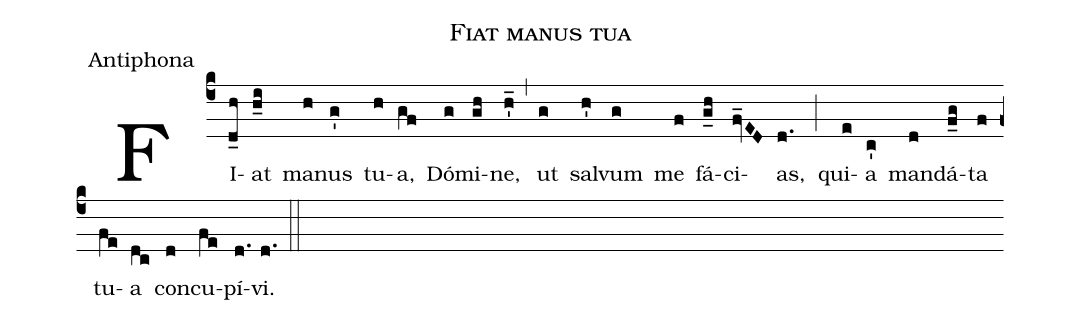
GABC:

name:Fiat manus tua;
office-part:Antiphona;
%%
(c4)FI(d_h)at(h_i) ma(h)nus(g') tu(h)a,(gf) Dó(g)mi(gh)ne,(h'_) (,)ut(g) sal(h')vum(g) me(f) fá(g_h)ci(fv_ED)as,(d.) (;)qui(e)a(c') man(d)dá(f_g)ta(f) tu(fe)a(dc) con(d)cu(fe)pí(d.)vi.(d.) (::)
